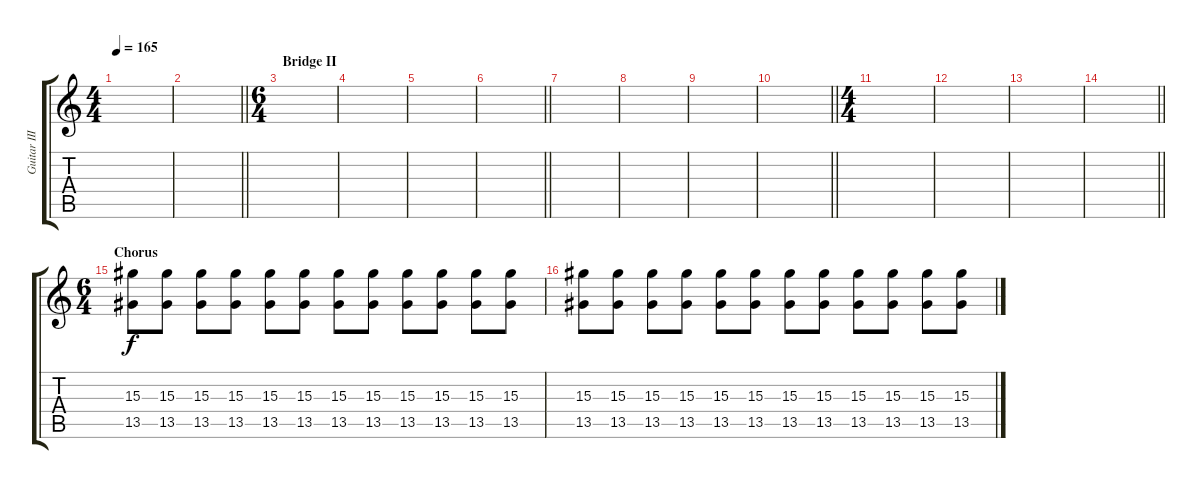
\track ("Guitar IIII" "Guitar III") {instrument electricguitarjazz}
\staff {score tabs}
\tuning (D4 A3 F3 C3 G2 C2) {hide}
\ts (4 4)
\tempo 165
\clef g2
\ks c
|
\barLineRight lightlight
|
\ts (6 4)
\section ("" "Bridge II")
|
|
|
\barLineRight lightlight
|
\section ("" "")
|
|
|
\barLineRight lightlight
|
\ts (4 4)
\section ("" "")
|
|
|
\barLineRight lightlight
|
\ts (6 4)
\section ("" "Chorus")
(15.3 13.5).8{volume 12 instrument overdrivenguitar} (15.3 13.5).8 (15.3 13.5).8 (15.3 13.5).8 (15.3 13.5).8 (15.3 13.5).8 (15.3 13.5).8 (15.3 13.5).8 (15.3 13.5).8 (15.3 13.5).8 (15.3 13.5).8 (15.3 13.5).8 |
(15.3 13.5).8 (15.3 13.5).8 (15.3 13.5).8 (15.3 13.5).8 (15.3 13.5).8 (15.3 13.5).8 (15.3 13.5).8 (15.3 13.5).8 (15.3 13.5).8 (15.3 13.5).8 (15.3 13.5).8 (15.3 13.5).8
